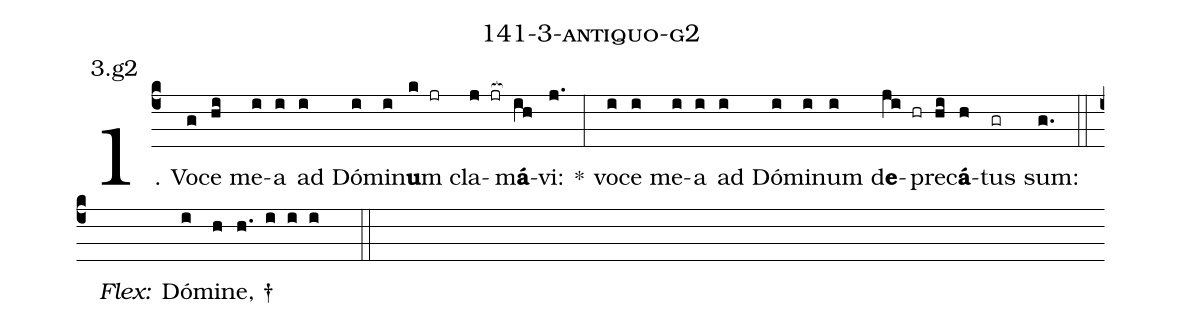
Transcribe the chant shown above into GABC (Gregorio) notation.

name: 141-3-antiquo-g2;
annotation: 3.g2;
%%
(c4)1. Vo(g)ce(hi) me(i)a(i) ad(i) Dó(i)mi(i)n<b>u</b>m(k jr) cla(j jr[ocb:1{])m<b>á</b>(ih[ocb:0}])vi:(j.) *(:) vo(i)ce(i) me(i)a(i) ad(i) Dó(i)mi(i)num(i) d<b>e</b>(ji hr)pre(hi)c<b>á</b>(h)tus(gr) sum:(g.) (::)
<i>Flex:</i>()  Dó(i)mi(h)ne, †(h. i i i  ::)
